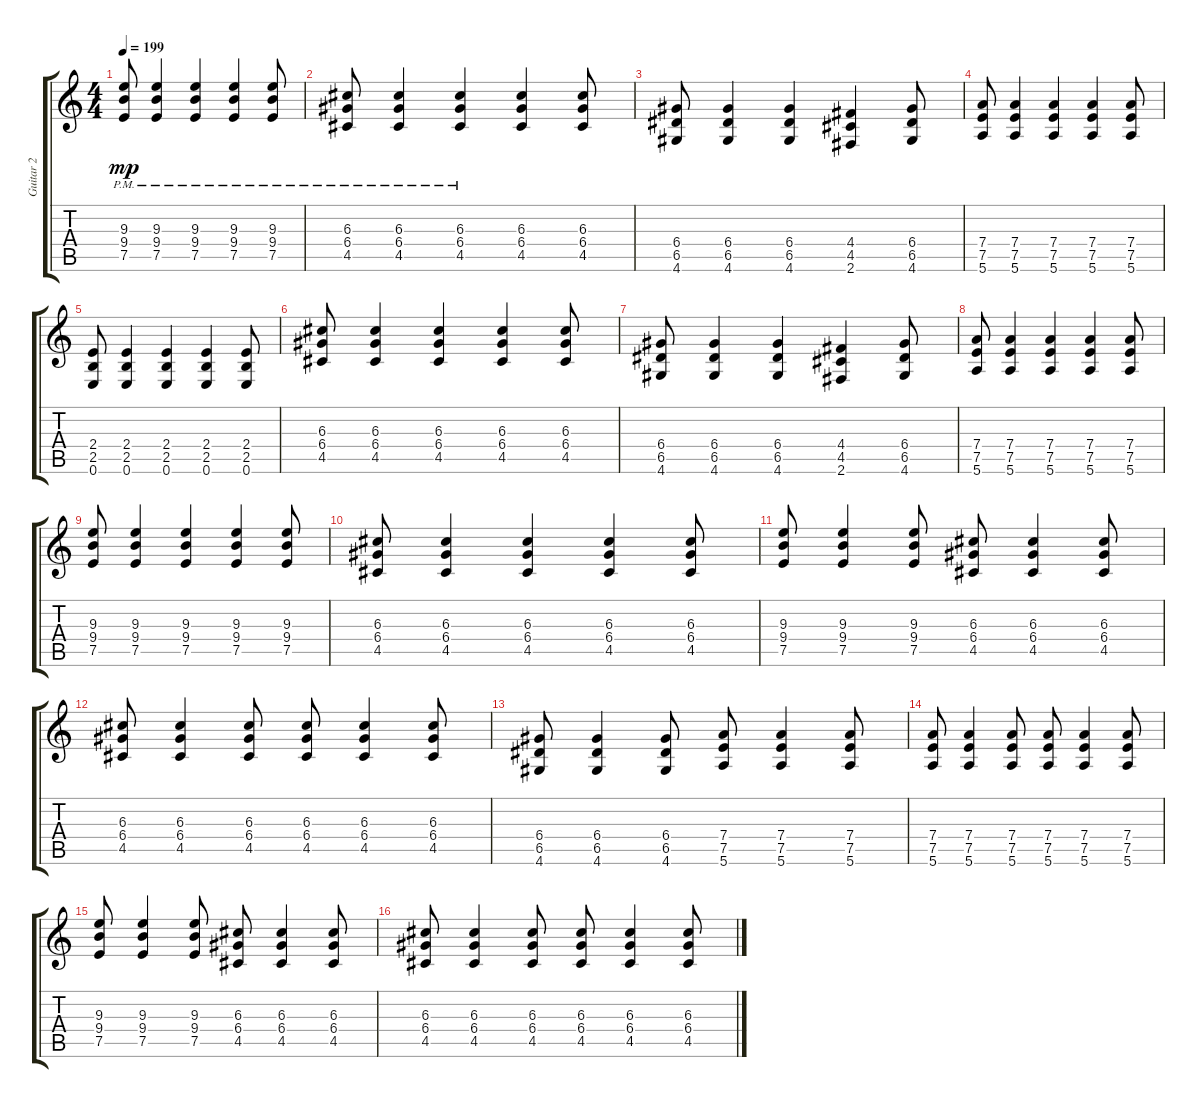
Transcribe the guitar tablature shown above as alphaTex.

\track ("Guitar 2" "Guitar 2") {instrument overdrivenguitar}
\staff {score tabs}
\tuning (E4 B3 G3 D3 A2 E2) {hide}
\ts (4 4)
\tempo 199
\clef g2
\ks c
(9.3{pm} 9.4{pm} 7.5{pm}).8{dy mp} (9.3{pm} 9.4{pm} 7.5{pm}).4 (9.3{pm} 9.4{pm} 7.5{pm}).4 (9.3{pm} 9.4{pm} 7.5{pm}).4 (9.3{pm} 9.4{pm} 7.5{pm}).8 |
(6.3 6.4 4.5{pm}).8 (6.3 6.4 4.5{pm}).4 (6.3 6.4 4.5{pm}).4 (6.3 6.4 4.5).4 (6.3 6.4 4.5).8 |
(6.4 6.5 4.6).8 (6.4 6.5 4.6).4 (6.4 6.5 4.6).4 (4.4 4.5 2.6).4 (6.4 6.5 4.6).8 |
(7.4 7.5 5.6).8 (7.4 7.5 5.6).4 (7.4 7.5 5.6).4 (7.4 7.5 5.6).4 (7.4 7.5 5.6).8 |
(2.4 2.5 0.6).8 (2.4 2.5 0.6).4 (2.4 2.5 0.6).4 (2.4 2.5 0.6).4 (2.4 2.5 0.6).8 |
(6.3 6.4 4.5).8 (6.3 6.4 4.5).4 (6.3 6.4 4.5).4 (6.3 6.4 4.5).4 (6.3 6.4 4.5).8 |
(6.4 6.5 4.6).8 (6.4 6.5 4.6).4 (6.4 6.5 4.6).4 (4.4 4.5 2.6).4 (6.4 6.5 4.6).8 |
(7.4 7.5 5.6).8 (7.4 7.5 5.6).4 (7.4 7.5 5.6).4 (7.4 7.5 5.6).4 (7.4 7.5 5.6).8 |
(9.3 9.4 7.5).8 (9.3 9.4 7.5).4 (9.3 9.4 7.5).4 (9.3 9.4 7.5).4 (9.3 9.4 7.5).8 |
(6.3 6.4 4.5).8 (6.3 6.4 4.5).4 (6.3 6.4 4.5).4 (6.3 6.4 4.5).4 (6.3 6.4 4.5).8 |
(9.3 9.4 7.5).8 (9.3 9.4 7.5).4 (9.3 9.4 7.5).8 (6.3 6.4 4.5).8 (6.3 6.4 4.5).4 (6.3 6.4 4.5).8 |
(6.3 6.4 4.5).8 (6.3 6.4 4.5).4 (6.3 6.4 4.5).8 (6.3 6.4 4.5).8 (6.3 6.4 4.5).4 (6.3 6.4 4.5).8 |
(6.4 6.5 4.6).8 (6.4 6.5 4.6).4 (6.4 6.5 4.6).8 (7.4 7.5 5.6).8 (7.4 7.5 5.6).4 (7.4 7.5 5.6).8 |
(7.4 7.5 5.6).8 (7.4 7.5 5.6).4 (7.4 7.5 5.6).8 (7.4 7.5 5.6).8 (7.4 7.5 5.6).4 (7.4 7.5 5.6).8 |
(9.3 9.4 7.5).8 (9.3 9.4 7.5).4 (9.3 9.4 7.5).8 (6.3 6.4 4.5).8 (6.3 6.4 4.5).4 (6.3 6.4 4.5).8 |
(6.3 6.4 4.5).8 (6.3 6.4 4.5).4 (6.3 6.4 4.5).8 (6.3 6.4 4.5).8 (6.3 6.4 4.5).4 (6.3 6.4 4.5).8
